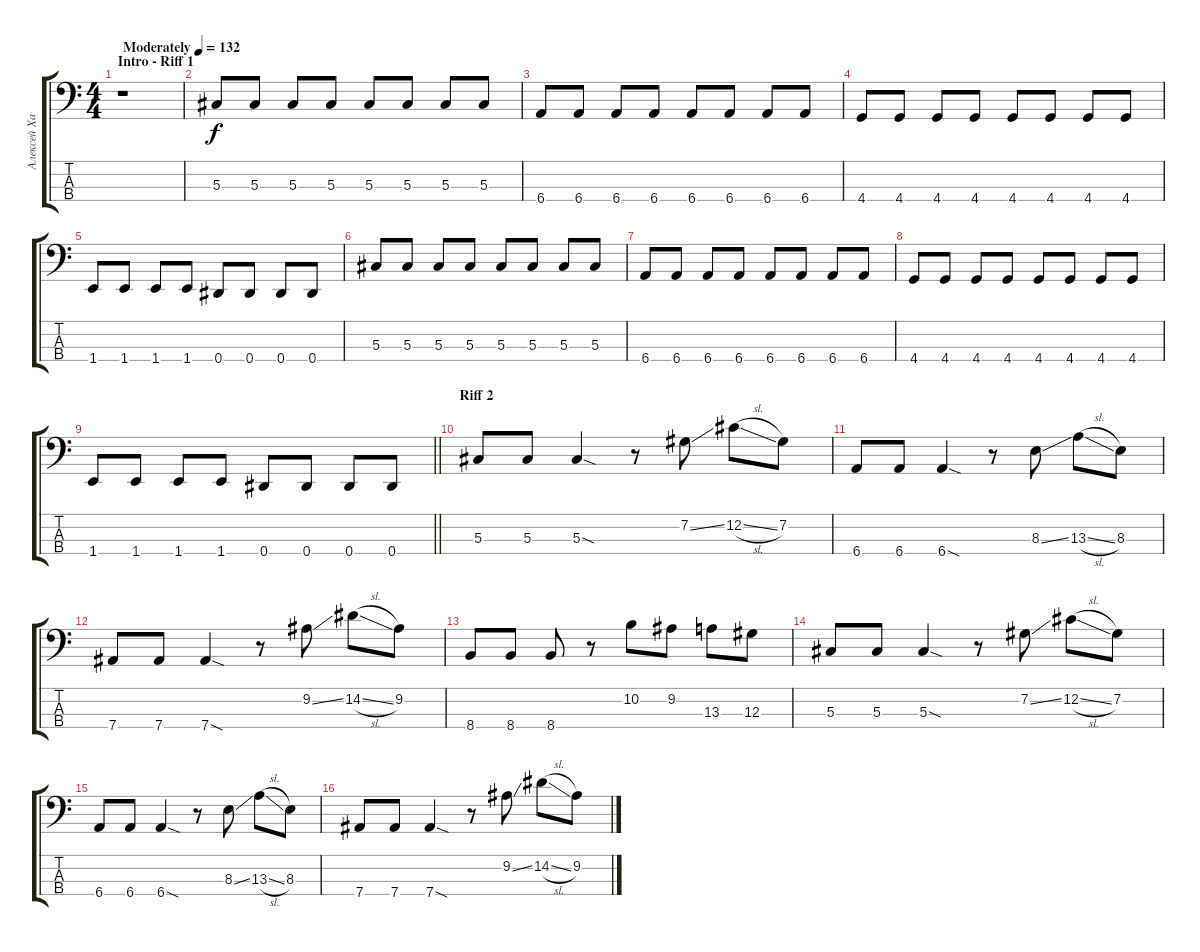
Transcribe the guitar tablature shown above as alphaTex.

\track ("Алексей Харьков" "Алексей Ха") {instrument electricbassfinger}
\staff {score tabs}
\tuning (Gb2 Db2 Ab1 Eb1) {hide}
\ts (4 4)
\section ("" "Intro - Riff 1")
\tempo (132 "Moderately")
\clef f4
\ks c
r.1{dy f instrument electricbassfinger} |
5.3.8 5.3.8 5.3.8 5.3.8 5.3.8 5.3.8 5.3.8 5.3.8 |
6.4.8 6.4.8 6.4.8 6.4.8 6.4.8 6.4.8 6.4.8 6.4.8 |
4.4.8 4.4.8 4.4.8 4.4.8 4.4.8 4.4.8 4.4.8 4.4.8 |
1.4.8 1.4.8 1.4.8 1.4.8 0.4.8 0.4.8 0.4.8 0.4.8 |
5.3.8 5.3.8 5.3.8 5.3.8 5.3.8 5.3.8 5.3.8 5.3.8 |
6.4.8 6.4.8 6.4.8 6.4.8 6.4.8 6.4.8 6.4.8 6.4.8 |
4.4.8 4.4.8 4.4.8 4.4.8 4.4.8 4.4.8 4.4.8 4.4.8 |
\barLineRight lightlight
1.4.8 1.4.8 1.4.8 1.4.8 0.4.8 0.4.8 0.4.8 0.4.8 |
\section ("" "Riff 2")
5.3.8 5.3.8 5.3{sod}.4 r.8 7.2{ss}.8 12.2{sl}.8 7.2.8 |
6.4.8 6.4.8 6.4{sod}.4 r.8 8.3{ss}.8 13.3{sl}.8 8.3.8 |
7.4.8 7.4.8 7.4{sod}.4 r.8 9.2{ss}.8 14.2{sl}.8 9.2.8 |
8.4.8 8.4.8 8.4.8 r.8 10.2.8 9.2.8 13.3.8 12.3.8 |
5.3.8 5.3.8 5.3{sod}.4 r.8 7.2{ss}.8 12.2{sl}.8 7.2.8 |
6.4.8 6.4.8 6.4{sod}.4 r.8 8.3{ss}.8 13.3{sl}.8 8.3.8 |
7.4.8 7.4.8 7.4{sod}.4 r.8 9.2{ss}.8 14.2{sl}.8 9.2.8
